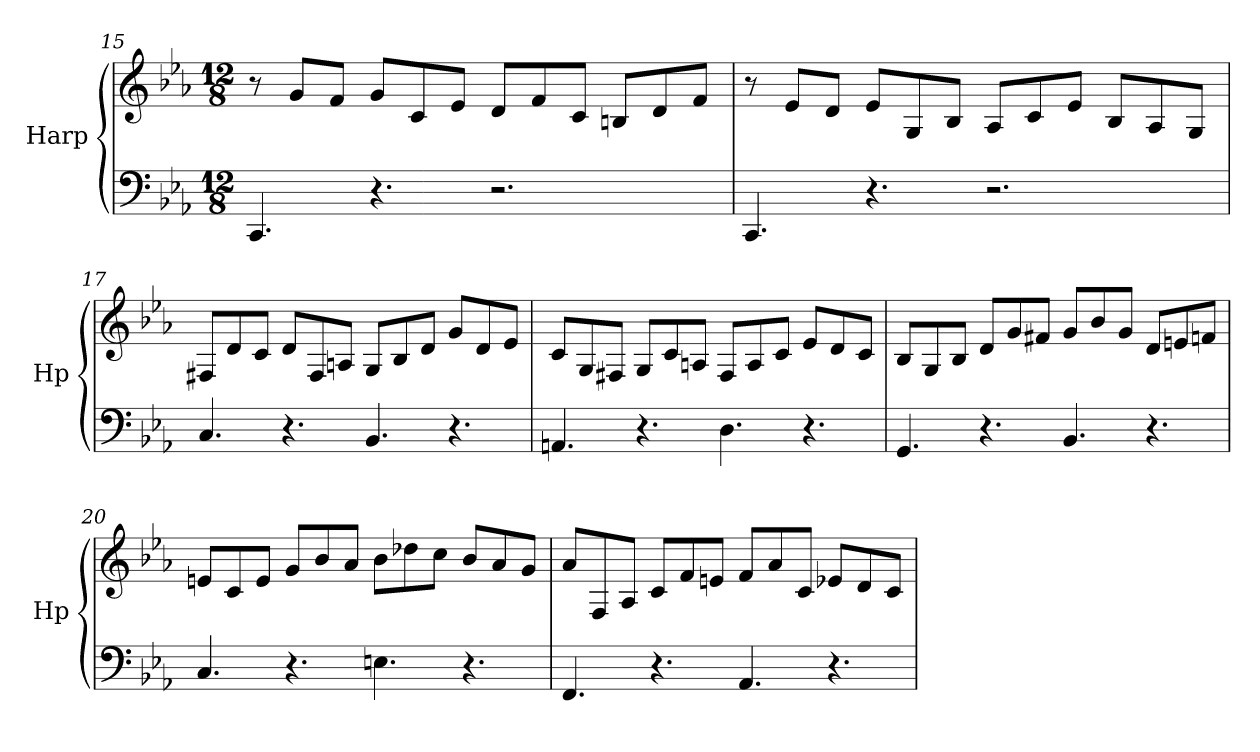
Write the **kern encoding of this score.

**kern	**kern
*part1	*part1
*staff2	*staff1
*I"Harp	*
*I'Hp	*
!!LO:LB:g=z
*clefF4	*clefG2
*k[b-e-a-]	*k[b-e-a-]
*M12/8	*M12/8
=15	=15
4.CC/	8r
.	8g/L
.	8f/J
4.r	8g/L
.	8c/
.	8e-/J
2.r	8d/L
.	8f/
.	8c/J
.	8Bn/L
.	8d/
.	8f/J
=16	=16
4.CC/	8r
.	8e-/L
.	8d/J
4.r	8e-/L
.	8G/
.	8B-/J
2.r	8A-/L
.	8c/
.	8e-/J
.	8B-/L
.	8A-/
.	8G/J
=17	=17
4.C/	8F#X/L
.	8d/
.	8c/J
4.r	8d/L
.	8F#/
.	8An/J
4.BB-/	8G/L
.	8B-/
.	8d/J
4.r	8g/L
.	8d/
.	8e-/J
!!LO:LB:g=z
=18	=18
4.AAn/	8c/L
.	8G/
.	8F#X/J
4.r	8G/L
.	8c/
.	8An/J
4.D\	8F#/L
.	8A/
.	8c/J
4.r	8e-/L
.	8d/
.	8c/J
=19	=19
4.GG/	8B-/L
.	8G/
.	8B-/J
4.r	8d/L
.	8g/
.	8f#X/J
4.BB-/	8g/L
.	8b-/
.	8g/J
4.r	8d/L
.	8en/
.	8fn/J
!!LO:LB:g=z
=20	=20
4.C/	8en/L
.	8c/
.	8e/J
4.r	8g/L
.	8b-/
.	8a-/J
4.En\	8b-\L
.	8dd-X\
.	8cc\J
4.r	8b-/L
.	8a-/
.	8g/J
=21	=21
4.FF/	8a-/L
.	8F/
.	8A-/J
4.r	8c/L
.	8f/
.	8en/J
4.AA-/	8f/L
.	8a-/
.	8c/J
4.r	8e-X/L
.	8d/
.	8c/J
=	=
*-	*-
